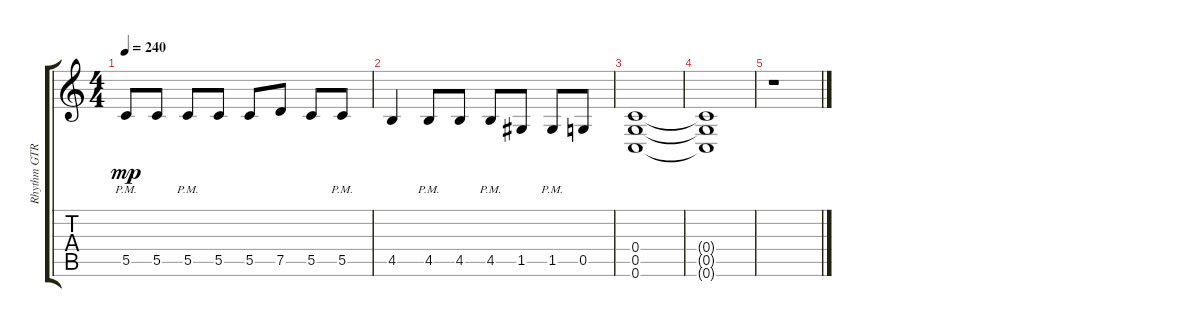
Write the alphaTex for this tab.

\track ("Rhythm GTR 2" "Rhythm GTR") {instrument distortionguitar}
\staff {score tabs}
\tuning (D4 A3 F3 C3 G2 C2) {hide}
\ts (4 4)
\tempo 240
\clef g2
\ks aminor
5.5{pm}.8{dy mp} 5.5.8 5.5{pm}.8 5.5.8 5.5.8 7.5.8 5.5.8 5.5{pm}.8 |
4.5.4 4.5{pm}.8 4.5.8 4.5{pm}.8 1.5.8 1.5{pm}.8 0.5.8 |
(0.4 0.5 0.6).1 |
(0.4{t} 0.5{t} 0.6{t}).1 |
r.1
